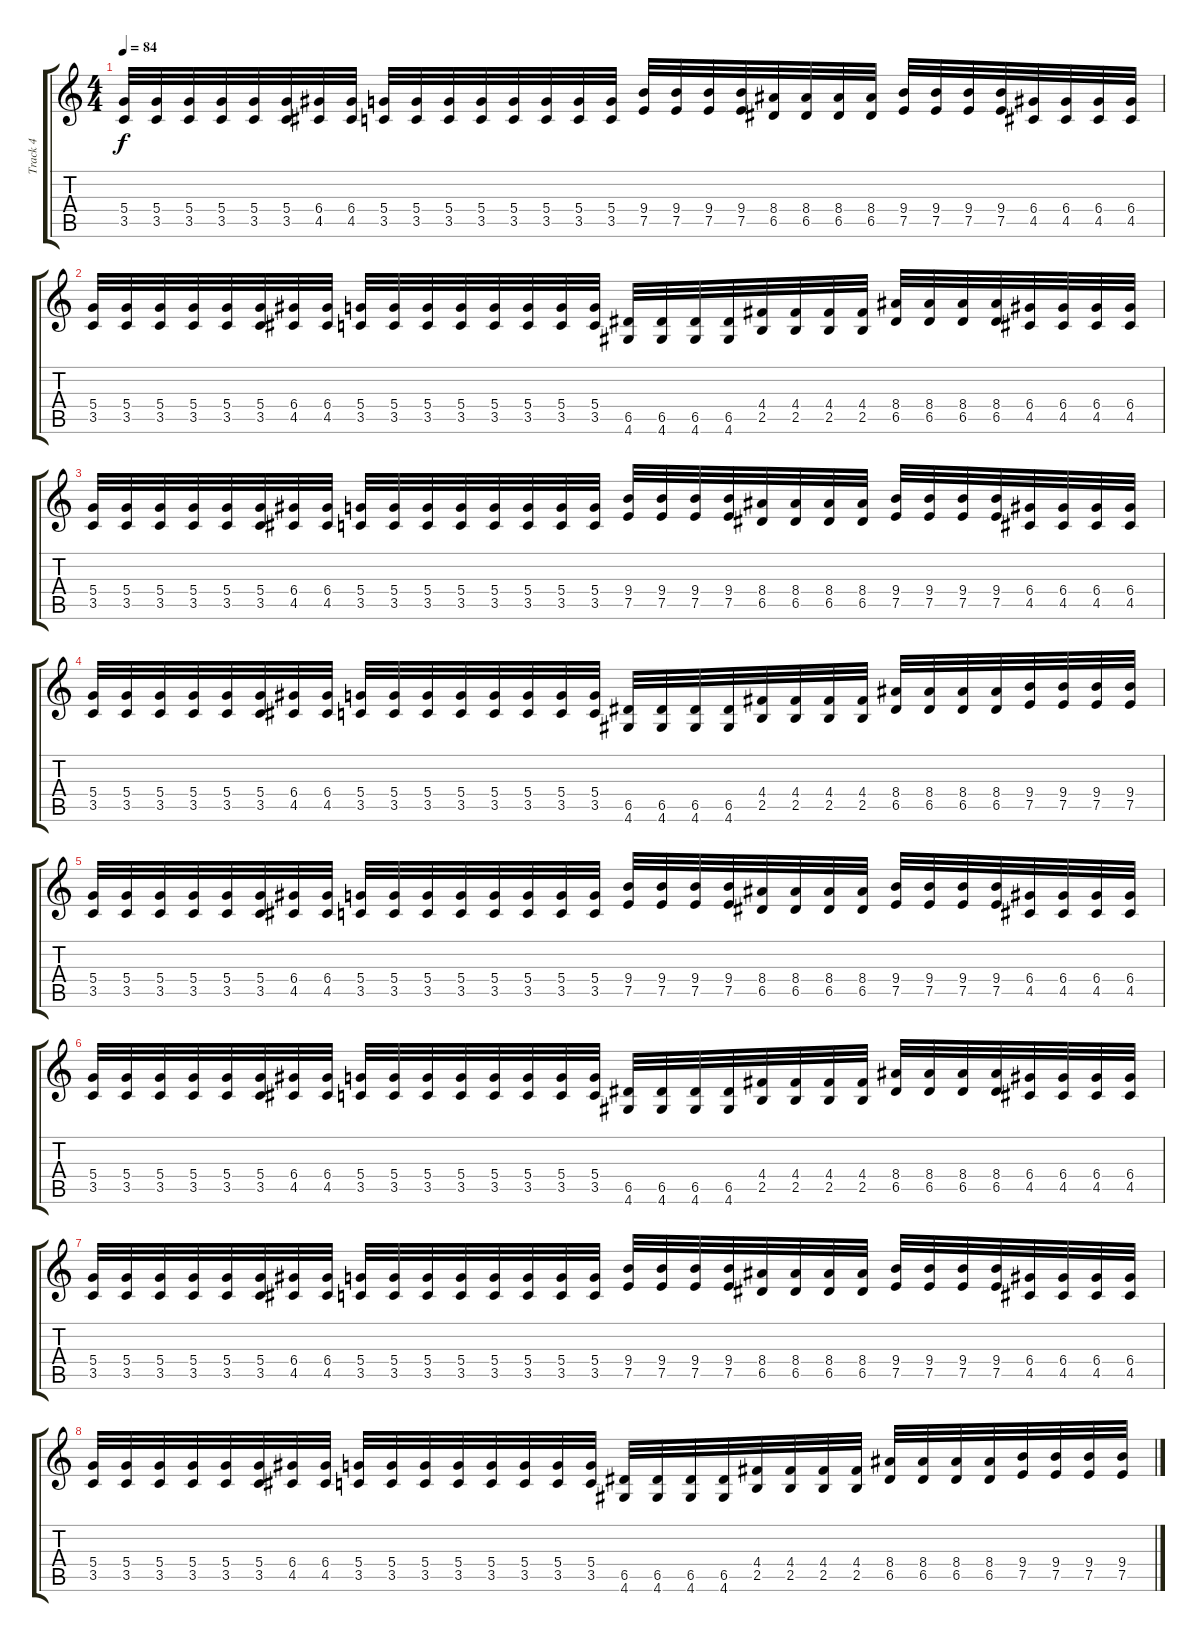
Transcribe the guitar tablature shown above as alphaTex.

\track ("Track 4" "Track 4") {instrument distortionguitar}
\staff {score tabs}
\tuning (E4 B3 G3 D3 A2 E2) {hide}
\ts (4 4)
\tempo 84
\clef g2
\ks c
(5.4 3.5).32{dy f} (5.4 3.5).32 (5.4 3.5).32 (5.4 3.5).32 (5.4 3.5).32 (5.4 3.5).32 (6.4 4.5).32 (6.4 4.5).32 (5.4 3.5).32 (5.4 3.5).32 (5.4 3.5).32 (5.4 3.5).32 (5.4 3.5).32 (5.4 3.5).32 (5.4 3.5).32 (5.4 3.5).32 (9.4 7.5).32 (9.4 7.5).32 (9.4 7.5).32 (9.4 7.5).32 (8.4 6.5).32 (8.4 6.5).32 (8.4 6.5).32 (8.4 6.5).32 (9.4 7.5).32 (9.4 7.5).32 (9.4 7.5).32 (9.4 7.5).32 (6.4 4.5).32 (6.4 4.5).32 (6.4 4.5).32 (6.4 4.5).32 |
(5.4 3.5).32 (5.4 3.5).32 (5.4 3.5).32 (5.4 3.5).32 (5.4 3.5).32 (5.4 3.5).32 (6.4 4.5).32 (6.4 4.5).32 (5.4 3.5).32 (5.4 3.5).32 (5.4 3.5).32 (5.4 3.5).32 (5.4 3.5).32 (5.4 3.5).32 (5.4 3.5).32 (5.4 3.5).32 (6.5 4.6).32 (6.5 4.6).32 (6.5 4.6).32 (6.5 4.6).32 (4.4 2.5).32 (4.4 2.5).32 (4.4 2.5).32 (4.4 2.5).32 (8.4 6.5).32 (8.4 6.5).32 (8.4 6.5).32 (8.4 6.5).32 (6.4 4.5).32 (6.4 4.5).32 (6.4 4.5).32 (6.4 4.5).32 |
(5.4 3.5).32 (5.4 3.5).32 (5.4 3.5).32 (5.4 3.5).32 (5.4 3.5).32 (5.4 3.5).32 (6.4 4.5).32 (6.4 4.5).32 (5.4 3.5).32 (5.4 3.5).32 (5.4 3.5).32 (5.4 3.5).32 (5.4 3.5).32 (5.4 3.5).32 (5.4 3.5).32 (5.4 3.5).32 (9.4 7.5).32 (9.4 7.5).32 (9.4 7.5).32 (9.4 7.5).32 (8.4 6.5).32 (8.4 6.5).32 (8.4 6.5).32 (8.4 6.5).32 (9.4 7.5).32 (9.4 7.5).32 (9.4 7.5).32 (9.4 7.5).32 (6.4 4.5).32 (6.4 4.5).32 (6.4 4.5).32 (6.4 4.5).32 |
(5.4 3.5).32 (5.4 3.5).32 (5.4 3.5).32 (5.4 3.5).32 (5.4 3.5).32 (5.4 3.5).32 (6.4 4.5).32 (6.4 4.5).32 (5.4 3.5).32 (5.4 3.5).32 (5.4 3.5).32 (5.4 3.5).32 (5.4 3.5).32 (5.4 3.5).32 (5.4 3.5).32 (5.4 3.5).32 (6.5 4.6).32 (6.5 4.6).32 (6.5 4.6).32 (6.5 4.6).32 (4.4 2.5).32 (4.4 2.5).32 (4.4 2.5).32 (4.4 2.5).32 (8.4 6.5).32 (8.4 6.5).32 (8.4 6.5).32 (8.4 6.5).32 (9.4 7.5).32 (9.4 7.5).32 (9.4 7.5).32 (9.4 7.5).32 |
(5.4 3.5).32 (5.4 3.5).32 (5.4 3.5).32 (5.4 3.5).32 (5.4 3.5).32 (5.4 3.5).32 (6.4 4.5).32 (6.4 4.5).32 (5.4 3.5).32 (5.4 3.5).32 (5.4 3.5).32 (5.4 3.5).32 (5.4 3.5).32 (5.4 3.5).32 (5.4 3.5).32 (5.4 3.5).32 (9.4 7.5).32 (9.4 7.5).32 (9.4 7.5).32 (9.4 7.5).32 (8.4 6.5).32 (8.4 6.5).32 (8.4 6.5).32 (8.4 6.5).32 (9.4 7.5).32 (9.4 7.5).32 (9.4 7.5).32 (9.4 7.5).32 (6.4 4.5).32 (6.4 4.5).32 (6.4 4.5).32 (6.4 4.5).32 |
(5.4 3.5).32 (5.4 3.5).32 (5.4 3.5).32 (5.4 3.5).32 (5.4 3.5).32 (5.4 3.5).32 (6.4 4.5).32 (6.4 4.5).32 (5.4 3.5).32 (5.4 3.5).32 (5.4 3.5).32 (5.4 3.5).32 (5.4 3.5).32 (5.4 3.5).32 (5.4 3.5).32 (5.4 3.5).32 (6.5 4.6).32 (6.5 4.6).32 (6.5 4.6).32 (6.5 4.6).32 (4.4 2.5).32 (4.4 2.5).32 (4.4 2.5).32 (4.4 2.5).32 (8.4 6.5).32 (8.4 6.5).32 (8.4 6.5).32 (8.4 6.5).32 (6.4 4.5).32 (6.4 4.5).32 (6.4 4.5).32 (6.4 4.5).32 |
(5.4 3.5).32 (5.4 3.5).32 (5.4 3.5).32 (5.4 3.5).32 (5.4 3.5).32 (5.4 3.5).32 (6.4 4.5).32 (6.4 4.5).32 (5.4 3.5).32 (5.4 3.5).32 (5.4 3.5).32 (5.4 3.5).32 (5.4 3.5).32 (5.4 3.5).32 (5.4 3.5).32 (5.4 3.5).32 (9.4 7.5).32 (9.4 7.5).32 (9.4 7.5).32 (9.4 7.5).32 (8.4 6.5).32 (8.4 6.5).32 (8.4 6.5).32 (8.4 6.5).32 (9.4 7.5).32 (9.4 7.5).32 (9.4 7.5).32 (9.4 7.5).32 (6.4 4.5).32 (6.4 4.5).32 (6.4 4.5).32 (6.4 4.5).32 |
(5.4 3.5).32 (5.4 3.5).32 (5.4 3.5).32 (5.4 3.5).32 (5.4 3.5).32 (5.4 3.5).32 (6.4 4.5).32 (6.4 4.5).32 (5.4 3.5).32 (5.4 3.5).32 (5.4 3.5).32 (5.4 3.5).32 (5.4 3.5).32 (5.4 3.5).32 (5.4 3.5).32 (5.4 3.5).32 (6.5 4.6).32 (6.5 4.6).32 (6.5 4.6).32 (6.5 4.6).32 (4.4 2.5).32 (4.4 2.5).32 (4.4 2.5).32 (4.4 2.5).32 (8.4 6.5).32 (8.4 6.5).32 (8.4 6.5).32 (8.4 6.5).32 (9.4 7.5).32 (9.4 7.5).32 (9.4 7.5).32 (9.4 7.5).32
